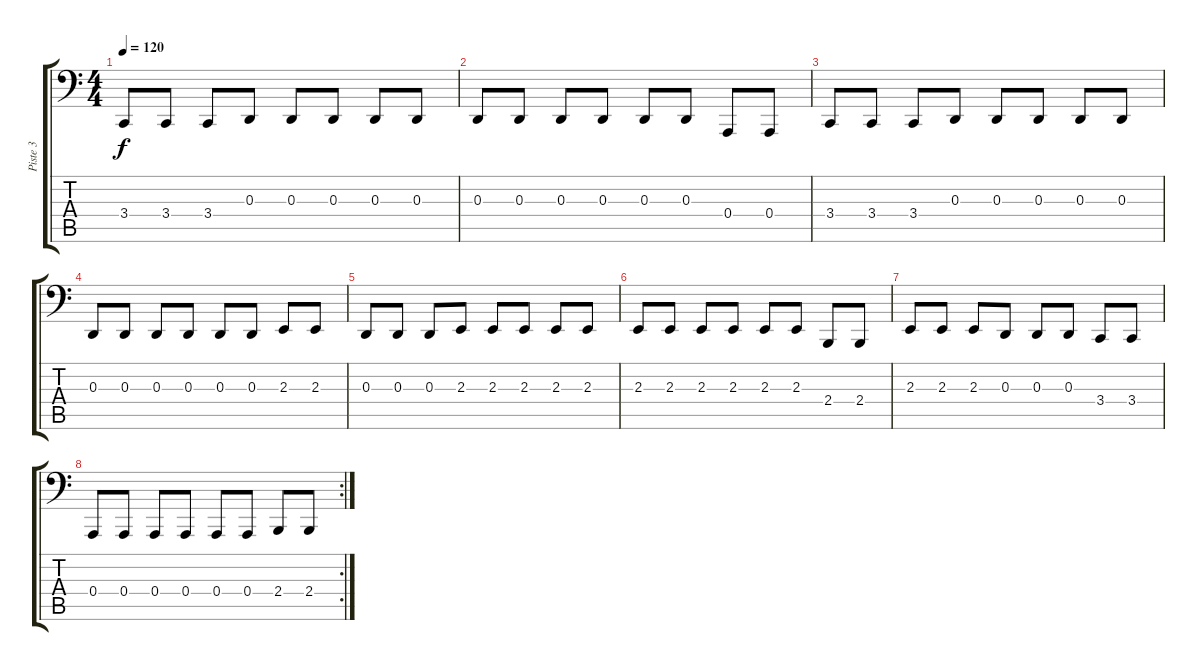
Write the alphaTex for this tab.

\track ("Piste 3" "Piste 3") {instrument lead8bassandlead}
\staff {score tabs}
\tuning (C3 G2 D2 A1 E1 B0) {hide}
\ts (4 4)
\tempo 120
\clef f4
\ks c
3.4.8{dy f} 3.4.8 3.4.8 0.3.8 0.3.8 0.3.8 0.3.8 0.3.8 |
0.3.8 0.3.8 0.3.8 0.3.8 0.3.8 0.3.8 0.4.8 0.4.8 |
3.4.8 3.4.8 3.4.8 0.3.8 0.3.8 0.3.8 0.3.8 0.3.8 |
0.3.8 0.3.8 0.3.8 0.3.8 0.3.8 0.3.8 2.3.8 2.3.8 |
0.3.8 0.3.8 0.3.8 2.3.8 2.3.8 2.3.8 2.3.8 2.3.8 |
2.3.8 2.3.8 2.3.8 2.3.8 2.3.8 2.3.8 2.4.8 2.4.8 |
2.3.8 2.3.8 2.3.8 0.3.8 0.3.8 0.3.8 3.4.8 3.4.8 |
\rc 2
0.4.8 0.4.8 0.4.8 0.4.8 0.4.8 0.4.8 2.4.8 2.4.8
